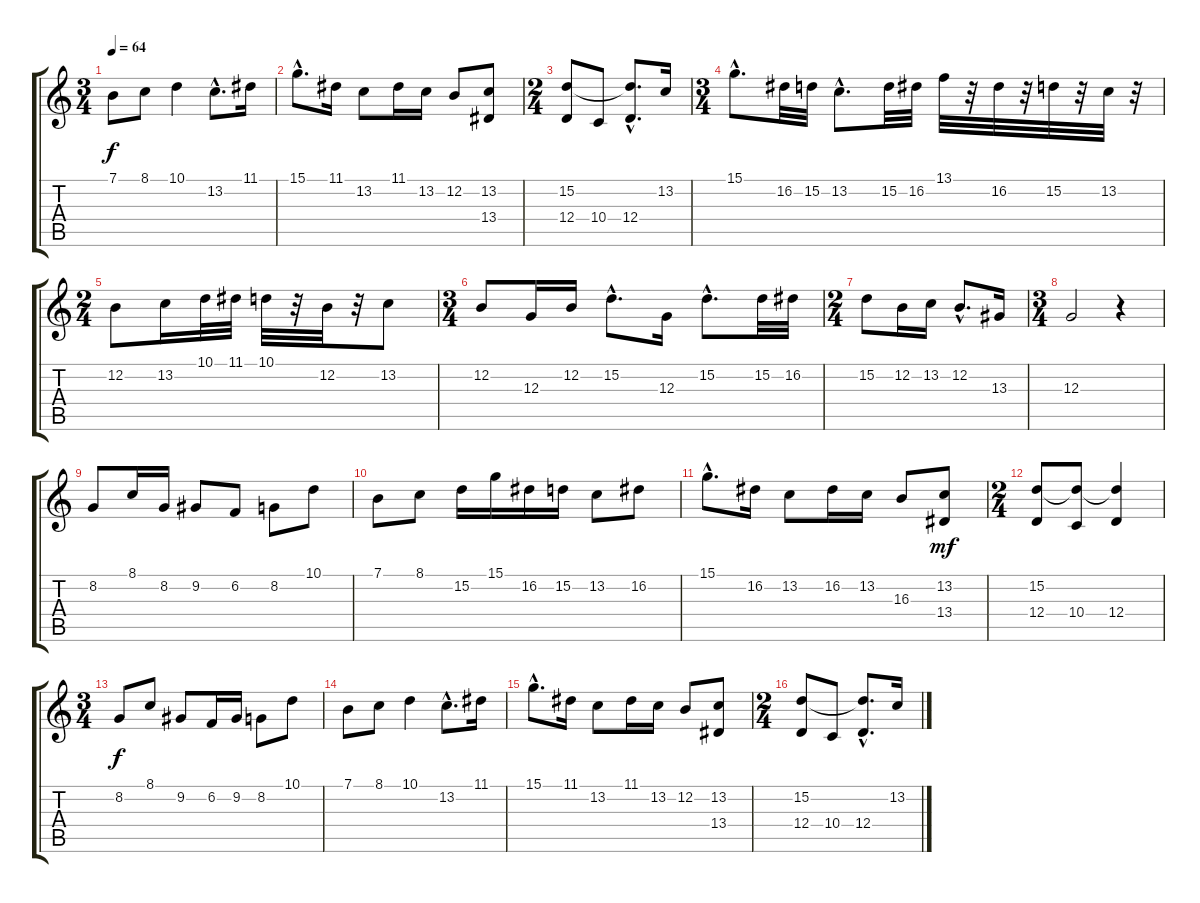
\track "" {instrument accordion}
\staff {score tabs}
\tuning (E4 B3 G3 D3 A2 E2) {hide}
\ts (3 4)
\tempo 64
\clef g2
\ks c
7.1.8{dy f} 8.1.8 10.1.4 13.2{hac}.8{d} 11.1.16 |
15.1{hac}.8{d} 11.1.16 13.2.8 11.1.16 13.2.16 12.2.8 (13.2 13.4).8 |
\ts (2 4)
(15.2 12.4).8 10.4.8 (15.2{hac t} 12.4{hac}).8{d} 13.2.16 |
\ts (3 4)
15.1{hac}.8{d} 16.2.32 15.2.32 13.2{hac}.8{d} 15.2.32 16.2.32 13.1.32 r.32 16.2.32 r.32 15.2.32 r.32 13.2.32 r.32 |
\ts (2 4)
12.2.8 13.2.16 10.1.32 11.1.32 10.1.32 r.32 12.2.32 r.32 13.2.8 |
\ts (3 4)
12.2.8 12.3.16 12.2.16 15.2{hac}.8{d} 12.3.16 15.2{hac}.8{d} 15.2.32 16.2.32 |
\ts (2 4)
15.2.8 12.2.16 13.2.16 12.2{hac}.8{d} 13.3.16 |
\ts (3 4)
12.3.2 r.4 |
8.2.8 8.1.16 8.2.16 9.2.8 6.2.8 8.2.8 10.1.8 |
7.1.8 8.1.8 15.2.16 15.1.16 16.2.16 15.2.16 13.2.8 16.2.8 |
15.1{hac}.8{d} 16.2.16 13.2.8 16.2.16 13.2.16 16.3.8 (13.2 13.4).8{dy mf} |
\ts (2 4)
(15.2 12.4).8 (15.2{t} 10.4).8 (15.2{t} 12.4).4 |
\ts (3 4)
8.2.8{dy f} 8.1.8 9.2.8 6.2.16 9.2.16 8.2.8 10.1.8 |
7.1.8 8.1.8 10.1.4 13.2{hac}.8{d} 11.1.16 |
15.1{hac}.8{d} 11.1.16 13.2.8 11.1.16 13.2.16 12.2.8 (13.2 13.4).8 |
\ts (2 4)
(15.2 12.4).8 10.4.8 (15.2{hac t} 12.4{hac}).8{d} 13.2.16
